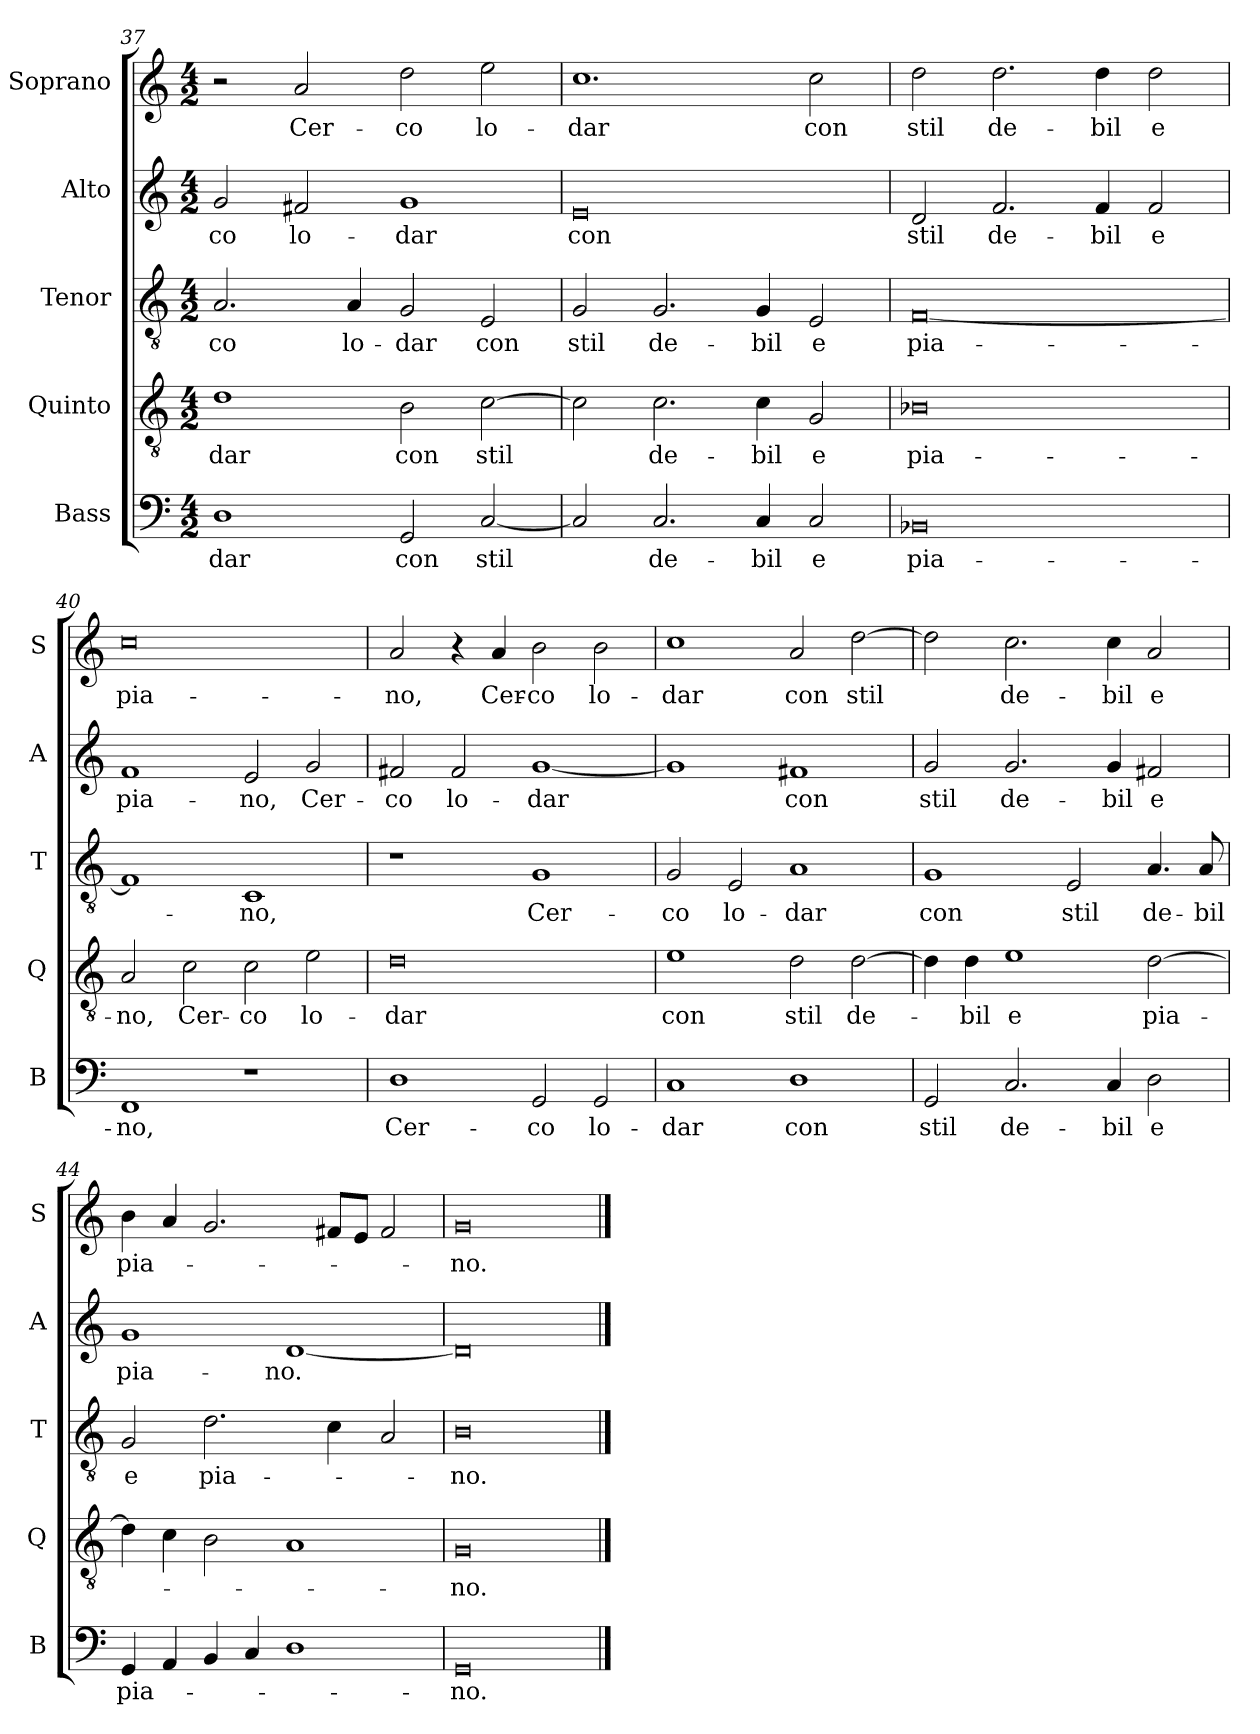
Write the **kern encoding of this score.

**kern	**text	**kern	**text	**kern	**text	**kern	**text	**kern	**text
*part5	*part5	*part4	*part4	*part3	*part3	*part2	*part2	*part1	*part1
*staff5	*staff5	*staff4	*staff4	*staff3	*staff3	*staff2	*staff2	*staff1	*staff1
*I"Bass	*	*I"Quinto	*	*I"Tenor	*	*I"Alto	*	*I"Soprano	*
*I'B	*	*I'Q	*	*I'T	*	*I'A	*	*I'S	*
*clefF4	*	*clefGv2	*	*clefGv2	*	*clefG2	*	*clefG2	*
*k[]	*	*k[]	*	*k[]	*	*k[]	*	*k[]	*
*C:	*	*C:	*	*C:	*	*C:	*	*C:	*
*M4/2	*	*M4/2	*	*M4/2	*	*M4/2	*	*M4/2	*
=37	=37	=37	=37	=37	=37	=37	=37	=37	=37
!	!LO:LY:b	!	!LO:LY:b	!	!LO:LY:b	!	!LO:LY:b	!	!
1D	-dar	1d	-dar	2.A/	-co	2g/	-co	2r	.
!	!	!	!	!	!	!	!LO:LY:b	!	!LO:LY:b
.	.	.	.	.	.	2f#X/	lo-	2a/	Cer-
!	!	!	!	!	!LO:LY:b	!	!	!	!
.	.	.	.	4A/	lo-	.	.	.	.
!	!LO:LY:b	!	!LO:LY:b	!	!LO:LY:b	!	!LO:LY:b	!	!LO:LY:b
2GG/	con	2B\	con	2G/	-dar	1g	-dar	2dd\	-co
!	!LO:LY:b	!	!LO:LY:b	!	!LO:LY:b	!	!	!	!LO:LY:b
[2C/	stil	[2c\	stil	2E/	con	.	.	2ee\	lo-
!!LO:LB:g=z
=38	=38	=38	=38	=38	=38	=38	=38	=38	=38
!	!	!	!	!	!LO:LY:b	!	!LO:LY:b	!	!LO:LY:b
2C/]	.	2c\]	.	2G/	stil	0e	con	1.cc	-dar
!	!LO:LY:b	!	!LO:LY:b	!	!LO:LY:b	!	!	!	!
2.C/	de-	2.c\	de-	2.G/	de-	.	.	.	.
!	!LO:LY:b	!	!LO:LY:b	!	!LO:LY:b	!	!	!	!
4C/	-bil	4c\	-bil	4G/	-bil	.	.	.	.
!	!LO:LY:b	!	!LO:LY:b	!	!LO:LY:b	!	!	!	!LO:LY:b
2C/	e	2G/	e	2E/	e	.	.	2cc\	con
=39	=39	=39	=39	=39	=39	=39	=39	=39	=39
!	!LO:LY:b	!	!LO:LY:b	!	!LO:LY:b	!	!LO:LY:b	!	!LO:LY:b
0BB-X	pia-	0B-X	pia-	[0F	pia-	2d/	stil	2dd\	stil
!	!	!	!	!	!	!	!LO:LY:b	!	!LO:LY:b
.	.	.	.	.	.	2.f/	de-	2.dd\	de-
!	!	!	!	!	!	!	!LO:LY:b	!	!LO:LY:b
.	.	.	.	.	.	4f/	-bil	4dd\	-bil
!	!	!	!	!	!	!	!LO:LY:b	!	!LO:LY:b
.	.	.	.	.	.	2f/	e	2dd\	e
=40	=40	=40	=40	=40	=40	=40	=40	=40	=40
!	!LO:LY:b	!	!LO:LY:b	!	!	!	!LO:LY:b	!	!LO:LY:b
1FF	-no,	2A/	-no,	1F]	.	1f	pia-	0cc	pia-
!	!	!	!LO:LY:b	!	!	!	!	!	!
.	.	2c\	Cer-	.	.	.	.	.	.
!	!	!	!LO:LY:b	!	!LO:LY:b	!	!LO:LY:b	!	!
1r	.	2c\	-co	1C	-no,	2e/	-no,	.	.
!	!	!	!LO:LY:b	!	!	!	!LO:LY:b	!	!
.	.	2e\	lo-	.	.	2g/	Cer-	.	.
=41	=41	=41	=41	=41	=41	=41	=41	=41	=41
!	!LO:LY:b	!	!LO:LY:b	!	!	!	!LO:LY:b	!	!LO:LY:b
1D	Cer-	0d	-dar	1r	.	2f#X/	-co	2a/	-no,
!	!	!	!	!	!	!	!LO:LY:b	!	!
.	.	.	.	.	.	2f#/	lo-	4r	.
!	!	!	!	!	!	!	!	!	!LO:LY:b
.	.	.	.	.	.	.	.	4a/	Cer-
!	!LO:LY:b	!	!	!	!LO:LY:b	!	!LO:LY:b	!	!LO:LY:b
2GG/	-co	.	.	1G	Cer-	[1g	-dar	2b\	-co
!	!LO:LY:b	!	!	!	!	!	!	!	!LO:LY:b
2GG/	lo-	.	.	.	.	.	.	2b\	lo-
!!LO:LB:g=z
=42	=42	=42	=42	=42	=42	=42	=42	=42	=42
!	!LO:LY:b	!	!LO:LY:b	!	!LO:LY:b	!	!	!	!LO:LY:b
1C	-dar	1e	con	2G/	-co	1g]	.	1cc	-dar
!	!	!	!	!	!LO:LY:b	!	!	!	!
.	.	.	.	2E/	lo-	.	.	.	.
!	!LO:LY:b	!	!LO:LY:b	!	!LO:LY:b	!	!LO:LY:b	!	!LO:LY:b
1D	con	2d\	stil	1A	-dar	1f#X	con	2a/	con
!	!	!	!LO:LY:b	!	!	!	!	!	!LO:LY:b
.	.	[2d\	de-	.	.	.	.	[2dd\	stil
=43	=43	=43	=43	=43	=43	=43	=43	=43	=43
!	!LO:LY:b	!	!	!	!LO:LY:b	!	!LO:LY:b	!	!
2GG/	stil	4d\]	.	1G	con	2g/	stil	2dd\]	.
!	!	!	!LO:LY:b	!	!	!	!	!	!
.	.	4d\	-bil	.	.	.	.	.	.
!	!LO:LY:b	!	!LO:LY:b	!	!	!	!LO:LY:b	!	!LO:LY:b
2.C/	de-	1e	e	.	.	2.g/	de-	2.cc\	de-
!	!	!	!	!	!LO:LY:b	!	!	!	!
.	.	.	.	2E/	stil	.	.	.	.
!	!LO:LY:b	!	!	!	!	!	!LO:LY:b	!	!LO:LY:b
4C/	-bil	.	.	.	.	4g/	-bil	4cc\	-bil
!	!LO:LY:b	!	!LO:LY:b	!	!LO:LY:b	!	!LO:LY:b	!	!LO:LY:b
2D\	e	[2d\	pia-	4.A/	de-	2f#X/	e	2a/	e
!	!	!	!	!	!LO:LY:b	!	!	!	!
.	.	.	.	8A/	-bil	.	.	.	.
=44	=44	=44	=44	=44	=44	=44	=44	=44	=44
!	!LO:LY:b	!	!	!	!LO:LY:b	!	!LO:LY:b	!	!LO:LY:b
4GG/	pia-	4d\]	.	2G/	e	1g	pia-	4b\	pia-
4AA/	.	4c\	.	.	.	.	.	4a/	.
!	!	!	!	!	!LO:LY:b	!	!	!	!
4BB/	.	2B\	.	2.d\	pia-	.	.	2.g/	.
4C/	.	.	.	.	.	.	.	.	.
!	!	!	!	!	!	!	!LO:LY:b	!	!
1D	.	1A	.	.	.	[1d	-no.	.	.
.	.	.	.	4c\	.	.	.	8f#X/L	.
.	.	.	.	.	.	.	.	8e/J	.
.	.	.	.	2A/	.	.	.	2f#/	.
=45	=45	=45	=45	=45	=45	=45	=45	=45	=45
!	!LO:LY:b	!	!LO:LY:b	!	!LO:LY:b	!	!	!	!LO:LY:b
0GG	-no.	0G	-no.	0B	-no.	0d]	.	0g	-no.
==	==	==	==	==	==	==	==	==	==
*-	*-	*-	*-	*-	*-	*-	*-	*-	*-
